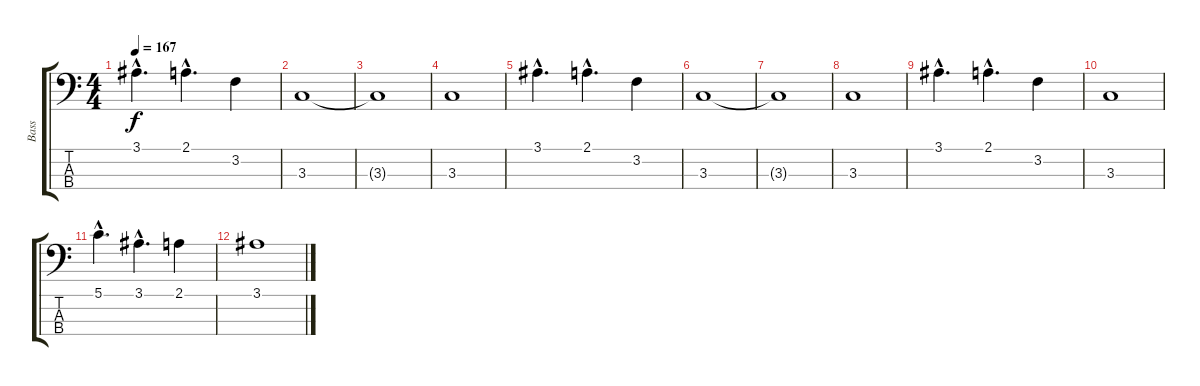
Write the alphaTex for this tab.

\track ("Bass" "Bass") {instrument electricbasspick}
\staff {score tabs}
\tuning (G2 D2 A1 E1) {hide}
\ts (4 4)
\tempo 167
\clef f4
\ks c
3.1{hac}.4{d dy f} 2.1{hac}.4{d} 3.2.4 |
3.3.1 |
3.3{t}.1 |
3.3.1 |
3.1{hac}.4{d} 2.1{hac}.4{d} 3.2.4 |
3.3.1 |
3.3{t}.1 |
3.3.1 |
3.1{hac}.4{d} 2.1{hac}.4{d} 3.2.4 |
3.3.1 |
5.1{hac}.4{d} 3.1{hac}.4{d} 2.1.4 |
3.1.1
